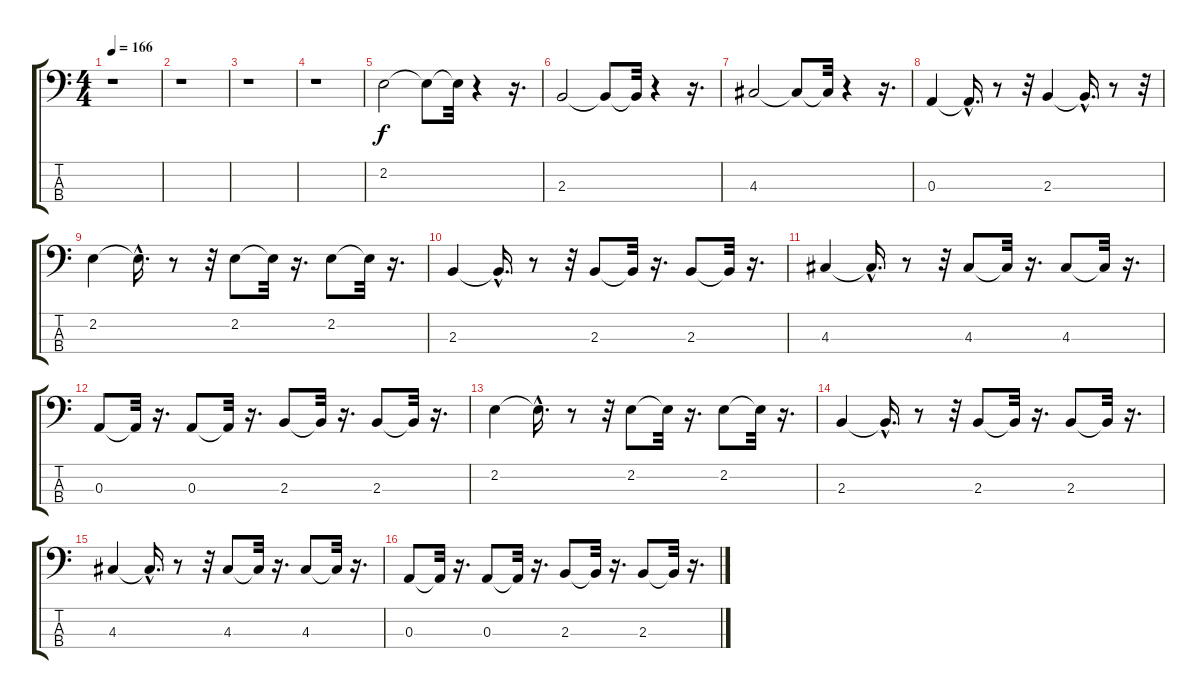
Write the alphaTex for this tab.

\track "" {instrument fretlessbass}
\staff {score tabs}
\tuning (G2 D2 A1 E1) {hide}
\ts (4 4)
\tempo 166
\clef f4
\ks c
r.1{dy f instrument fretlessbass} |
r.1 |
r.1 |
r.1 |
2.2.2 2.2{t}.8 2.2{t}.32 r.4 r.16{d} |
2.3.2 2.3{t}.8 2.3{t}.32 r.4 r.16{d} |
4.3.2 4.3{t}.8 4.3{t}.32 r.4 r.16{d} |
0.3.4 0.3{hac t}.16{d} r.8 r.32 2.3.4 2.3{hac t}.16{d} r.8 r.32 |
2.2.4 2.2{hac t}.16{d} r.8 r.32 2.2.8 2.2{t}.32 r.16{d} 2.2.8 2.2{t}.32 r.16{d} |
2.3.4 2.3{hac t}.16{d} r.8 r.32 2.3.8 2.3{t}.32 r.16{d} 2.3.8 2.3{t}.32 r.16{d} |
4.3.4 4.3{hac t}.16{d} r.8 r.32 4.3.8 4.3{t}.32 r.16{d} 4.3.8 4.3{t}.32 r.16{d} |
0.3.8 0.3{t}.32 r.16{d} 0.3.8 0.3{t}.32 r.16{d} 2.3.8 2.3{t}.32 r.16{d} 2.3.8 2.3{t}.32 r.16{d} |
2.2.4 2.2{hac t}.16{d} r.8 r.32 2.2.8 2.2{t}.32 r.16{d} 2.2.8 2.2{t}.32 r.16{d} |
2.3.4 2.3{hac t}.16{d} r.8 r.32 2.3.8 2.3{t}.32 r.16{d} 2.3.8 2.3{t}.32 r.16{d} |
4.3.4 4.3{hac t}.16{d} r.8 r.32 4.3.8 4.3{t}.32 r.16{d} 4.3.8 4.3{t}.32 r.16{d} |
0.3.8 0.3{t}.32 r.16{d} 0.3.8 0.3{t}.32 r.16{d} 2.3.8 2.3{t}.32 r.16{d} 2.3.8 2.3{t}.32 r.16{d}
